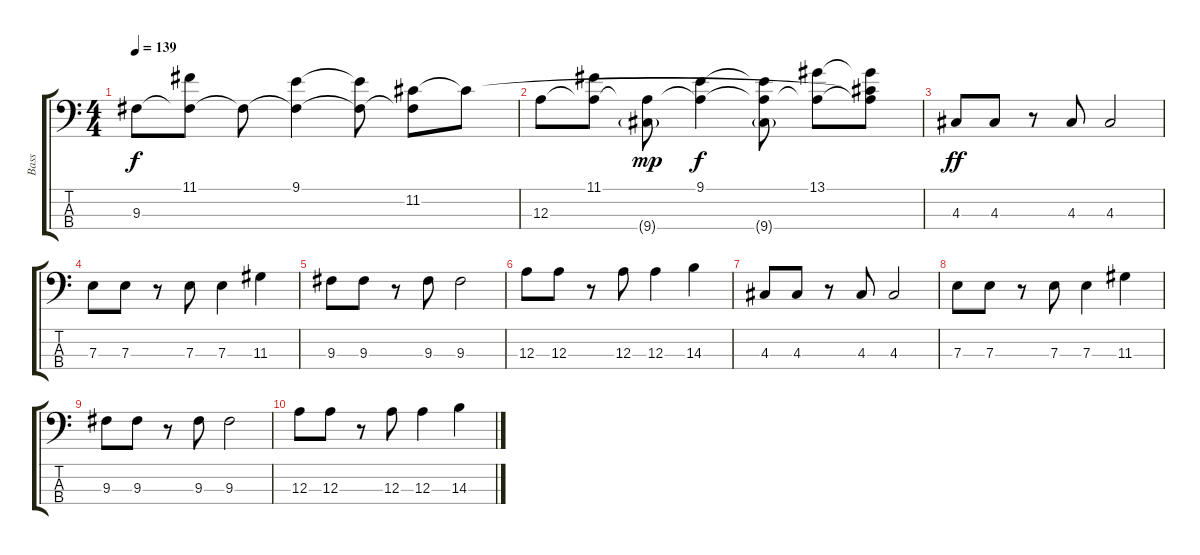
\track ("Bass" "Bass") {instrument electricbassfinger}
\staff {score tabs}
\tuning (G2 D2 A1 E1) {hide}
\ts (4 4)
\tempo 139
\clef f4
\ks c
9.3.8{dy f} (11.1 9.3{t}).8 9.3{t}.8 (9.1 9.3{t}).4 (9.1{t} 9.3{t}).8 (11.2 9.3{t}).8 11.2{t}.8 |
12.3.8 (11.1 12.3{t}).8 (12.3{t} 9.4{g}).8{dy mp} (9.1 12.3{t}).4{dy f} (9.1{t} 12.3{t} 9.4{g}).8 (13.1 12.3{t}).8 (13.1{t} 11.2{t} 12.3{t}).8 |
4.3.8{dy ff} 4.3.8 r.8 4.3.8 4.3.2 |
7.3.8 7.3.8 r.8 7.3.8 7.3.4 11.3.4 |
9.3.8 9.3.8 r.8 9.3.8 9.3.2 |
12.3.8 12.3.8 r.8 12.3.8 12.3.4 14.3.4 |
4.3.8 4.3.8 r.8 4.3.8 4.3.2 |
7.3.8 7.3.8 r.8 7.3.8 7.3.4 11.3.4 |
9.3.8 9.3.8 r.8 9.3.8 9.3.2 |
12.3.8 12.3.8 r.8 12.3.8 12.3.4 14.3.4
